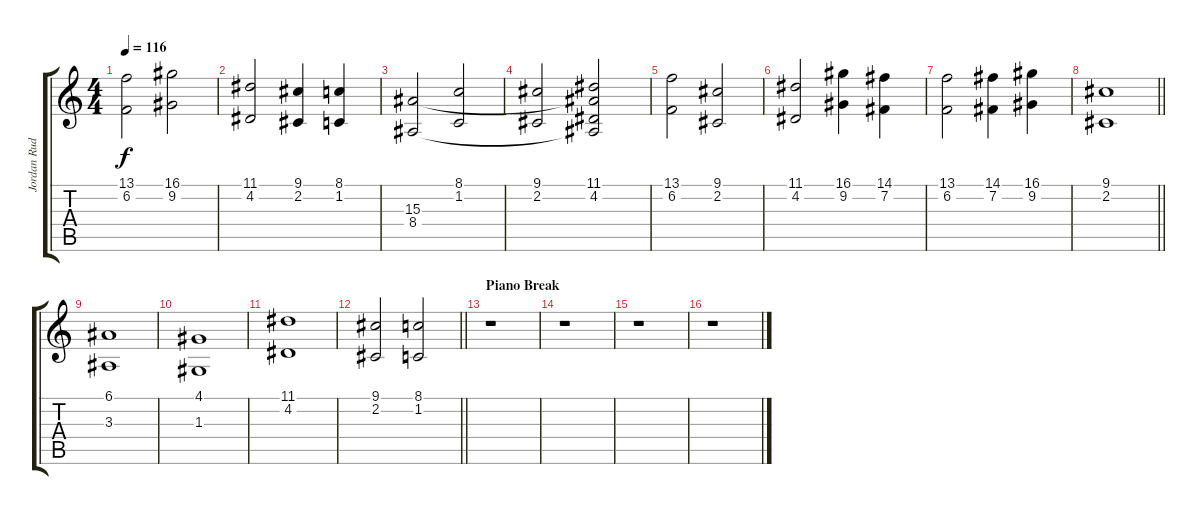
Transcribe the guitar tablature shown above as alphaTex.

\track ("Jordan Rudess [Choirs]" "Jordan Rud") {instrument choiraahs}
\staff {score tabs}
\tuning (E4 B3 G3 D3 A2 E2) {hide}
\ts (4 4)
\tempo 116
\clef g2
\ks c
(13.1 6.2).2{dy f} (16.1 9.2).2 |
(11.1 4.2).2 (9.1 2.2).4 (8.1 1.2).4 |
(15.3 8.4).2 (8.1 1.2).2 |
(9.1 2.2).2 (11.1 4.2 15.3{t} 8.4{t}).2 |
(13.1 6.2).2 (9.1 2.2).2 |
(11.1 4.2).2 (16.1 9.2).4 (14.1 7.2).4 |
(13.1 6.2).2 (14.1 7.2).4 (16.1 9.2).4 |
\barLineRight lightlight
(9.1 2.2).1 |
(6.1 3.3).1 |
(4.1 1.3).1 |
(11.1 4.2).1 |
\barLineRight lightlight
(9.1 2.2).2 (8.1 1.2).2 |
\section ("" "Piano Break")
r.1 |
r.1 |
r.1 |
r.1
